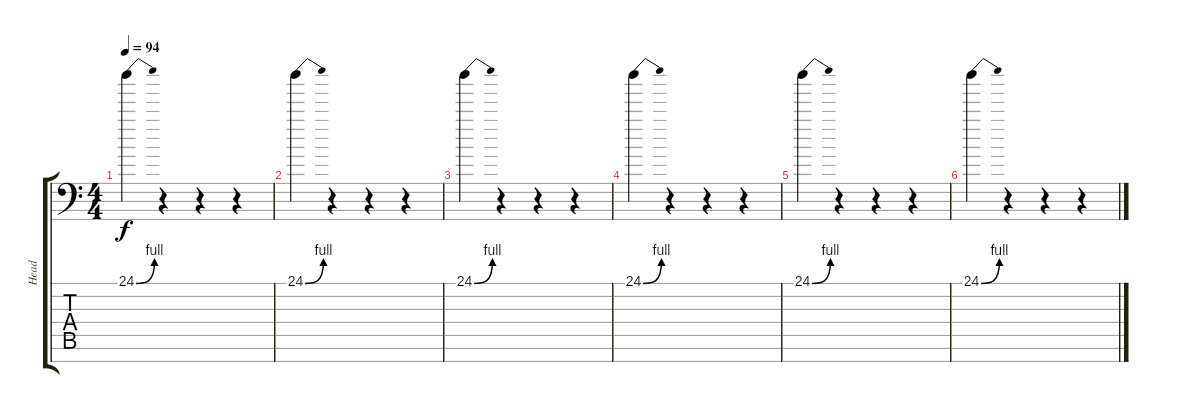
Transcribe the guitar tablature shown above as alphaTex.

\track ("Head" "Head") {instrument distortionguitar}
\staff {score tabs}
\tuning (D4 A3 F3 C3 G2 D2 A1) {hide}
\ts (4 4)
\tempo 94
\clef f4
\ks c
24.1{be (bend 0 0 60 4)}.4{dy f} r.4 r.4 r.4 |
24.1{be (bend 0 0 60 4)}.4 r.4 r.4 r.4 |
24.1{be (bend 0 0 60 4)}.4 r.4 r.4 r.4 |
24.1{be (bend 0 0 60 4)}.4 r.4 r.4 r.4 |
24.1{be (bend 0 0 60 4)}.4 r.4 r.4 r.4 |
24.1{be (bend 0 0 60 4)}.4 r.4 r.4 r.4
